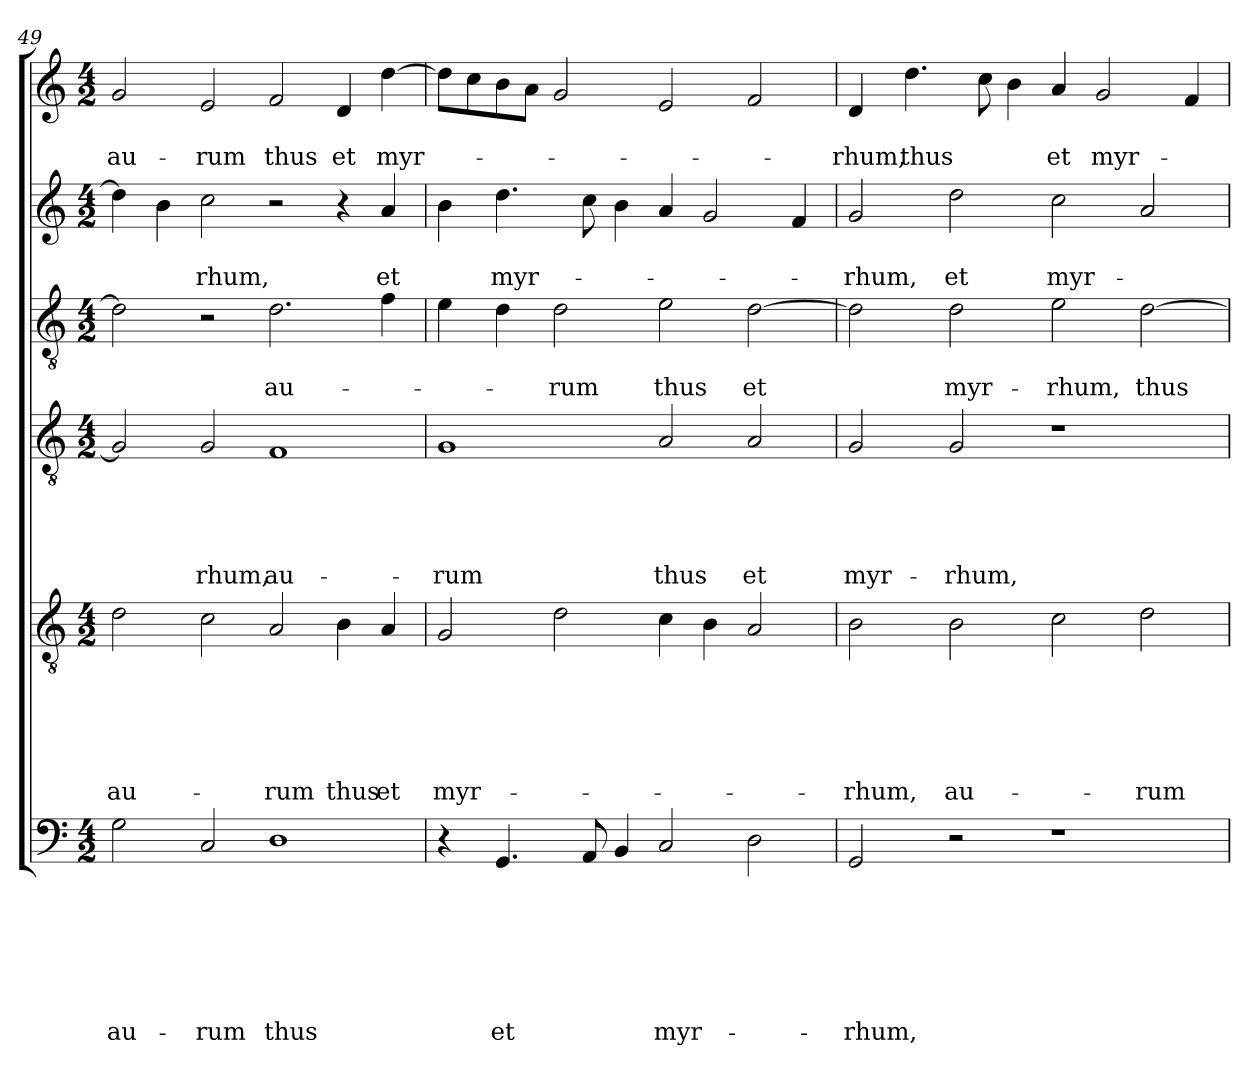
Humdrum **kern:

**kern	**text	**text	**text	**text	**text	**text	**text	**kern	**text	**text	**text	**text	**text	**text	**kern	**text	**text	**text	**text	**text	**kern	**text	**text	**kern	**text	**text	**kern	**text	**text
*part6	*part6	*part6	*part6	*part6	*part6	*part6	*part6	*part5	*part5	*part5	*part5	*part5	*part5	*part5	*part4	*part4	*part4	*part4	*part4	*part4	*part3	*part3	*part3	*part2	*part2	*part2	*part1	*part1	*part1
*staff6	*staff6	*staff6	*staff6	*staff6	*staff6	*staff6	*staff6	*staff5	*staff5	*staff5	*staff5	*staff5	*staff5	*staff5	*staff4	*staff4	*staff4	*staff4	*staff4	*staff4	*staff3	*staff3	*staff3	*staff2	*staff2	*staff2	*staff1	*staff1	*staff1
*clefF4	*	*	*	*	*	*	*	*clefGv2	*	*	*	*	*	*	*clefGv2	*	*	*	*	*	*clefGv2	*	*	*clefG2	*	*	*clefG2	*	*
*k[]	*	*	*	*	*	*	*	*k[]	*	*	*	*	*	*	*k[]	*	*	*	*	*	*k[]	*	*	*k[]	*	*	*k[]	*	*
*C:	*	*	*	*	*	*	*	*C:	*	*	*	*	*	*	*C:	*	*	*	*	*	*C:	*	*	*C:	*	*	*C:	*	*
*M4/2	*	*	*	*	*	*	*	*M4/2	*	*	*	*	*	*	*M4/2	*	*	*	*	*	*M4/2	*	*	*M4/2	*	*	*M4/2	*	*
=49	=49	=49	=49	=49	=49	=49	=49	=49	=49	=49	=49	=49	=49	=49	=49	=49	=49	=49	=49	=49	=49	=49	=49	=49	=49	=49	=49	=49	=49
!	!	!	!	!	!	!	!LO:LY:b	!	!	!	!	!	!	!LO:LY:b	!	!	!	!	!	!	!	!	!	!	!	!	!	!	!LO:LY:b
2G\	.	.	.	.	.	.	au-	2d\	.	.	.	.	.	au-	2G/]	.	.	.	.	.	2d\]	.	.	4dd\]	.	.	2g/	.	au-
.	.	.	.	.	.	.	.	.	.	.	.	.	.	.	.	.	.	.	.	.	.	.	.	4b\	.	.	.	.	.
!	!	!	!	!	!	!	!LO:LY:b	!	!	!	!	!	!	!	!	!	!	!	!	!LO:LY:b	!	!	!	!	!	!LO:LY:b	!	!	!LO:LY:b
2C/	.	.	.	.	.	.	-rum	2c\	.	.	.	.	.	.	2G/	.	.	.	.	-rhum,	2r	.	.	2cc\	.	-rhum,	2e/	.	-rum
!	!	!	!	!	!	!	!LO:LY:b	!	!	!	!	!	!	!LO:LY:b	!	!	!	!	!	!LO:LY:b	!	!	!LO:LY:b	!	!	!	!	!	!LO:LY:b
1D	.	.	.	.	.	.	thus	2A/	.	.	.	.	.	-rum	1F	.	.	.	.	au-	2.d\	.	au-	2r	.	.	2f/	.	thus
!	!	!	!	!	!	!	!	!	!	!	!	!	!	!LO:LY:b	!	!	!	!	!	!	!	!	!	!	!	!	!	!	!LO:LY:b
.	.	.	.	.	.	.	.	4B\	.	.	.	.	.	thus	.	.	.	.	.	.	.	.	.	4r	.	.	4d/	.	et
!	!	!	!	!	!	!	!	!	!	!	!	!	!	!LO:LY:b	!	!	!	!	!	!	!	!	!	!	!	!LO:LY:b	!	!	!LO:LY:b
.	.	.	.	.	.	.	.	4A/	.	.	.	.	.	et	.	.	.	.	.	.	4f\	.	.	4a/	.	et	[4dd\	.	myr-
!!LO:PB:g=z
=50	=50	=50	=50	=50	=50	=50	=50	=50	=50	=50	=50	=50	=50	=50	=50	=50	=50	=50	=50	=50	=50	=50	=50	=50	=50	=50	=50	=50	=50
!	!	!	!	!	!	!	!	!	!	!	!	!	!	!LO:LY:b	!	!	!	!	!	!LO:LY:b	!	!	!	!	!	!	!	!	!
4r	.	.	.	.	.	.	.	2G/	.	.	.	.	.	myr-	1G	.	.	.	.	-rum	4e\	.	.	4b\	.	.	8dd\L]	.	.
.	.	.	.	.	.	.	.	.	.	.	.	.	.	.	.	.	.	.	.	.	.	.	.	.	.	.	8cc\	.	.
!	!	!	!	!	!	!	!LO:LY:b	!	!	!	!	!	!	!	!	!	!	!	!	!	!	!	!	!	!	!LO:LY:b	!	!	!
4.GG/	.	.	.	.	.	.	et	.	.	.	.	.	.	.	.	.	.	.	.	.	4d\	.	.	4.dd\	.	myr-	8b\	.	.
.	.	.	.	.	.	.	.	.	.	.	.	.	.	.	.	.	.	.	.	.	.	.	.	.	.	.	8a\J	.	.
!	!	!	!	!	!	!	!	!	!	!	!	!	!	!	!	!	!	!	!	!	!	!	!LO:LY:b	!	!	!	!	!	!
.	.	.	.	.	.	.	.	2d\	.	.	.	.	.	.	.	.	.	.	.	.	2d\	.	-rum	.	.	.	2g/	.	.
8AA/	.	.	.	.	.	.	.	.	.	.	.	.	.	.	.	.	.	.	.	.	.	.	.	8cc\	.	.	.	.	.
4BB/	.	.	.	.	.	.	.	.	.	.	.	.	.	.	.	.	.	.	.	.	.	.	.	4b\	.	.	.	.	.
!	!	!	!	!	!	!	!LO:LY:b	!	!	!	!	!	!	!	!	!	!	!	!	!LO:LY:b	!	!	!LO:LY:b	!	!	!	!	!	!
2C/	.	.	.	.	.	.	myr-	4c\	.	.	.	.	.	.	2A/	.	.	.	.	thus	2e\	.	thus	4a/	.	.	2e/	.	.
.	.	.	.	.	.	.	.	4B\	.	.	.	.	.	.	.	.	.	.	.	.	.	.	.	2g/	.	.	.	.	.
!	!	!	!	!	!	!	!	!	!	!	!	!	!	!	!	!	!	!	!	!LO:LY:b	!	!	!LO:LY:b	!	!	!	!	!	!
2D\	.	.	.	.	.	.	.	2A/	.	.	.	.	.	.	2A/	.	.	.	.	et	[2d\	.	et	.	.	.	2f/	.	.
.	.	.	.	.	.	.	.	.	.	.	.	.	.	.	.	.	.	.	.	.	.	.	.	4f/	.	.	.	.	.
=51	=51	=51	=51	=51	=51	=51	=51	=51	=51	=51	=51	=51	=51	=51	=51	=51	=51	=51	=51	=51	=51	=51	=51	=51	=51	=51	=51	=51	=51
!	!	!	!	!	!	!	!LO:LY:b	!	!	!	!	!	!	!LO:LY:b	!	!	!	!	!	!LO:LY:b	!	!	!	!	!	!LO:LY:b	!	!	!LO:LY:b
2GG/	.	.	.	.	.	.	-rhum,	2B\	.	.	.	.	.	-rhum,	2G/	.	.	.	.	myr-	2d\]	.	.	2g/	.	-rhum,	4d/	.	-rhum,
!	!	!	!	!	!	!	!	!	!	!	!	!	!	!	!	!	!	!	!	!	!	!	!	!	!	!	!	!	!LO:LY:b
.	.	.	.	.	.	.	.	.	.	.	.	.	.	.	.	.	.	.	.	.	.	.	.	.	.	.	4.dd\	.	thus
!	!	!	!	!	!	!	!	!	!	!	!	!	!	!LO:LY:b	!	!	!	!	!	!LO:LY:b	!	!	!LO:LY:b	!	!	!LO:LY:b	!	!	!
2r	.	.	.	.	.	.	.	2B\	.	.	.	.	.	au-	2G/	.	.	.	.	-rhum,	2d\	.	myr-	2dd\	.	et	.	.	.
.	.	.	.	.	.	.	.	.	.	.	.	.	.	.	.	.	.	.	.	.	.	.	.	.	.	.	8cc\	.	.
.	.	.	.	.	.	.	.	.	.	.	.	.	.	.	.	.	.	.	.	.	.	.	.	.	.	.	4b\	.	.
!	!	!	!	!	!	!	!	!	!	!	!	!	!	!	!	!	!	!	!	!	!	!	!LO:LY:b	!	!	!LO:LY:b	!	!	!LO:LY:b
1r	.	.	.	.	.	.	.	2c\	.	.	.	.	.	.	1r	.	.	.	.	.	2e\	.	-rhum,	2cc\	.	myr-	4a/	.	et
!	!	!	!	!	!	!	!	!	!	!	!	!	!	!	!	!	!	!	!	!	!	!	!	!	!	!	!	!	!LO:LY:b
.	.	.	.	.	.	.	.	.	.	.	.	.	.	.	.	.	.	.	.	.	.	.	.	.	.	.	2g/	.	myr-
!	!	!	!	!	!	!	!	!	!	!	!	!	!	!LO:LY:b	!	!	!	!	!	!	!	!	!LO:LY:b	!	!	!	!	!	!
.	.	.	.	.	.	.	.	2d\	.	.	.	.	.	-rum	.	.	.	.	.	.	[2d\	.	thus	2a/	.	.	.	.	.
.	.	.	.	.	.	.	.	.	.	.	.	.	.	.	.	.	.	.	.	.	.	.	.	.	.	.	4f/	.	.
=	=	=	=	=	=	=	=	=	=	=	=	=	=	=	=	=	=	=	=	=	=	=	=	=	=	=	=	=	=
*-	*-	*-	*-	*-	*-	*-	*-	*-	*-	*-	*-	*-	*-	*-	*-	*-	*-	*-	*-	*-	*-	*-	*-	*-	*-	*-	*-	*-	*-
